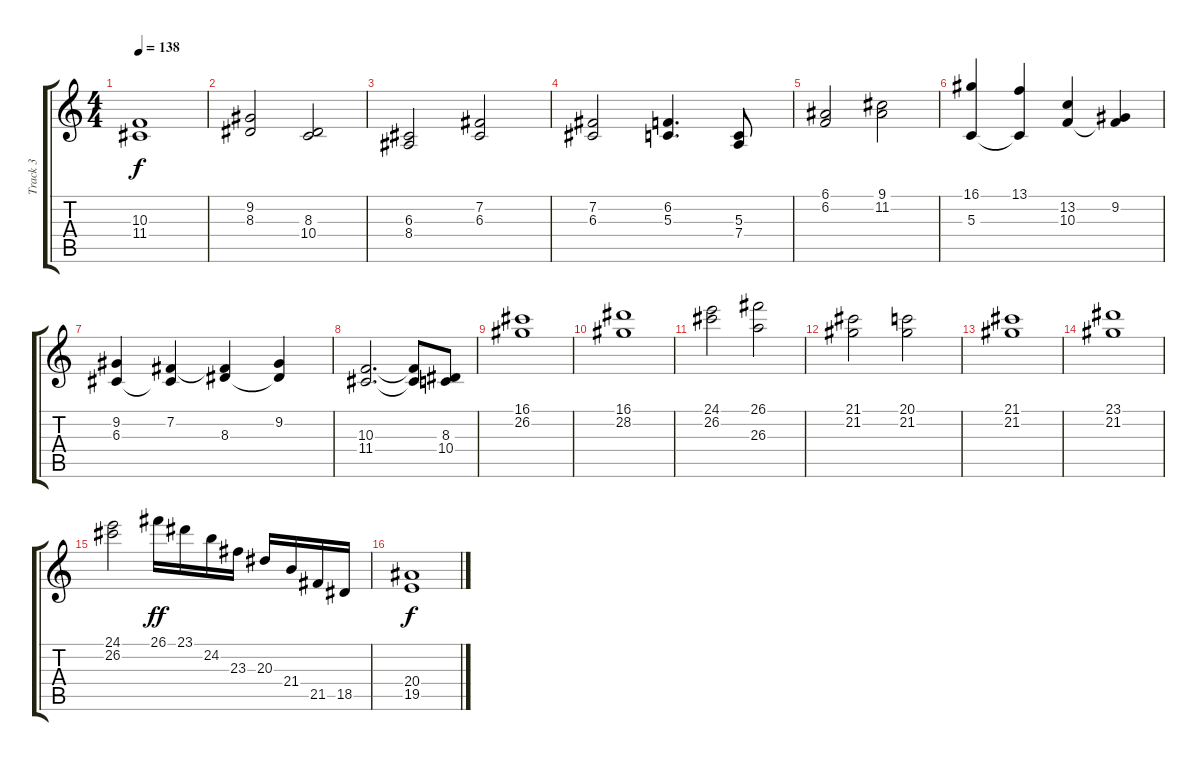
\track ("Track 3" "Track 3") {instrument stringensemble1}
\staff {score tabs}
\tuning (E4 B3 G3 D3 A2 E2) {hide}
\ts (4 4)
\tempo 138
\clef g2
\ks c
(10.3 11.4).1{dy f} |
(9.2 8.3).2 (8.3 10.4).2 |
(6.3 8.4).2 (7.2 6.3).2 |
(7.2 6.3).2 (6.2 5.3).4{d} (5.3 7.4).8 |
(6.1 6.2).2 (9.1 11.2).2 |
(16.1 5.3).4 (13.1 5.3{t}).4 (13.2 10.3).4 (9.2 10.3{t}).4 |
(9.2 6.3).4 (7.2 6.3{t}).4 (7.2{t} 8.3).4 (9.2 8.3{t}).4 |
(10.3 11.4).2{d} (10.3{t} 11.4{t}).8 (8.3 10.4).8 |
(16.1 26.2).1 |
(16.1 28.2).1 |
(24.1 26.2).2 (26.1 26.3).2 |
(21.1 21.2).2 (20.1 21.2).2 |
(21.1 21.2).1 |
(23.1 21.2).1 |
(24.1 26.2).2 26.1.16{dy ff} 23.1.16 24.2.16 23.3.16 20.3.16 21.4.16 21.5.16 18.5.16 |
(20.4 19.5).1{dy f}
